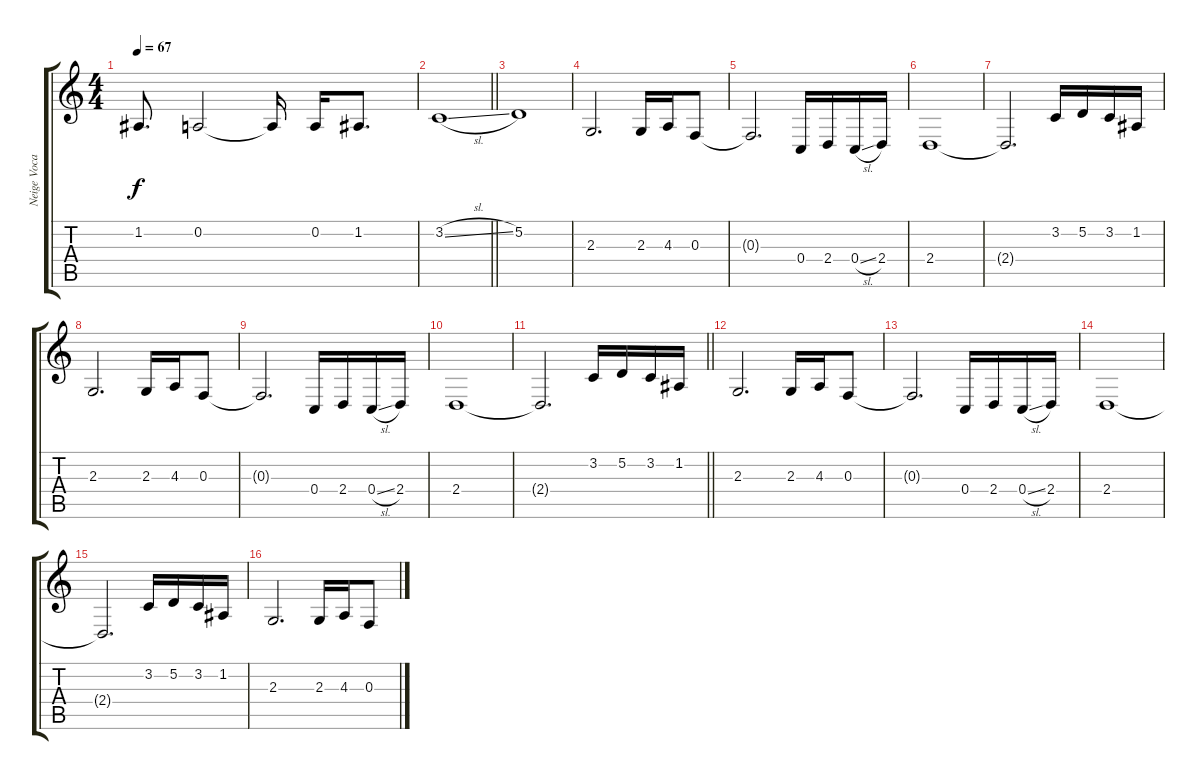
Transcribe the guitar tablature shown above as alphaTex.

\track ("Neige Vocals" "Neige Voca") {instrument lead2sawtooth}
\staff {score tabs}
\tuning (D4 A3 F3 C3 G2 D2) {hide}
\ts (4 4)
\tempo 67
\clef g2
\ks c
1.2.8{d dy f} 0.2.2 0.2{t}.16 0.2.16 1.2.8{d} |
\barLineRight lightlight
3.2{sl}.1 |
\section ("" "")
5.2.1 |
2.3.2{d} 2.3.16 4.3.16 0.3.8 |
0.3{t}.2{d} 0.4.16 2.4.16 0.4{sl}.16 2.4.16 |
2.4.1 |
2.4{t}.2{d} 3.2.16 5.2.16 3.2.16 1.2.16 |
2.3.2{d} 2.3.16 4.3.16 0.3.8 |
0.3{t}.2{d} 0.4.16 2.4.16 0.4{sl}.16 2.4.16 |
2.4.1 |
\barLineRight lightlight
2.4{t}.2{d} 3.2.16 5.2.16 3.2.16 1.2.16 |
\section ("" "")
2.3.2{d} 2.3.16 4.3.16 0.3.8 |
0.3{t}.2{d} 0.4.16 2.4.16 0.4{sl}.16 2.4.16 |
2.4.1 |
2.4{t}.2{d} 3.2.16 5.2.16 3.2.16 1.2.16 |
2.3.2{d} 2.3.16 4.3.16 0.3.8
